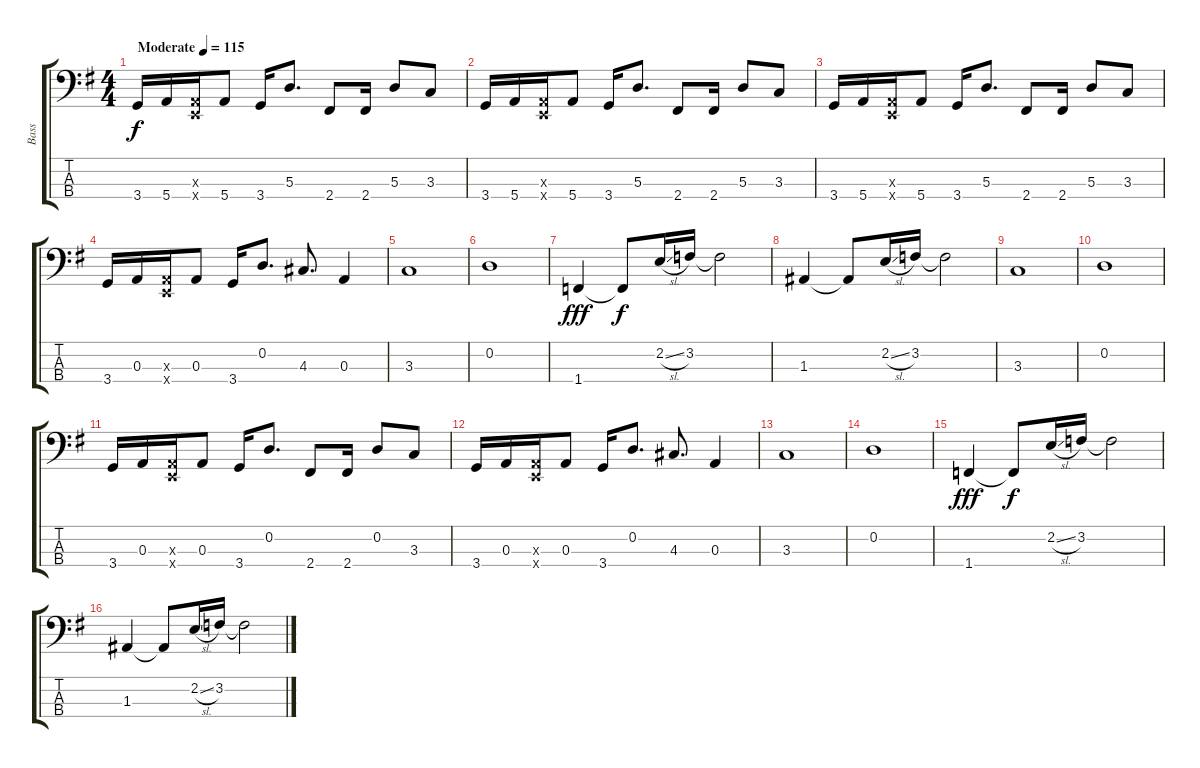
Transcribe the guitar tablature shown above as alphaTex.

\track ("Bass" "Bass") {instrument electricbassfinger}
\staff {score tabs}
\tuning (G2 D2 A1 E1) {hide}
\ts (4 4)
\tempo (115 "Moderate")
\clef f4
\ks g
3.4.16{dy f instrument electricbassfinger} 5.4.16 (0.3{x} 0.4{x}).16 5.4.8 3.4.16 5.3.8{d} 2.4.8 2.4.16 5.3.8 3.3.8 |
3.4.16 5.4.16 (0.3{x} 0.4{x}).16 5.4.8 3.4.16 5.3.8{d} 2.4.8 2.4.16 5.3.8 3.3.8 |
3.4.16 5.4.16 (0.3{x} 0.4{x}).16 5.4.8 3.4.16 5.3.8{d} 2.4.8 2.4.16 5.3.8 3.3.8 |
3.4.16 0.3.16 (0.3{x} 0.4{x}).16 0.3.8 3.4.16 0.2.8{d} 4.3.8{d} 0.3.4 |
3.3.1 |
0.2.1 |
1.4.4{dy fff} 1.4{t}.8{dy f} 2.2{sl}.16 3.2.16 3.2{t}.2 |
1.3.4 1.3{t}.8 2.2{sl}.16 3.2.16 3.2{t}.2 |
3.3.1 |
0.2.1 |
3.4.16 0.3.16 (0.3{x} 0.4{x}).16 0.3.8 3.4.16 0.2.8{d} 2.4.8 2.4.16 0.2.8 3.3.8 |
3.4.16 0.3.16 (0.3{x} 0.4{x}).16 0.3.8 3.4.16 0.2.8{d} 4.3.8{d} 0.3.4 |
3.3.1 |
0.2.1 |
1.4.4{dy fff} 1.4{t}.8{dy f} 2.2{sl}.16 3.2.16 3.2{t}.2 |
1.3.4 1.3{t}.8 2.2{sl}.16 3.2.16 3.2{t}.2
